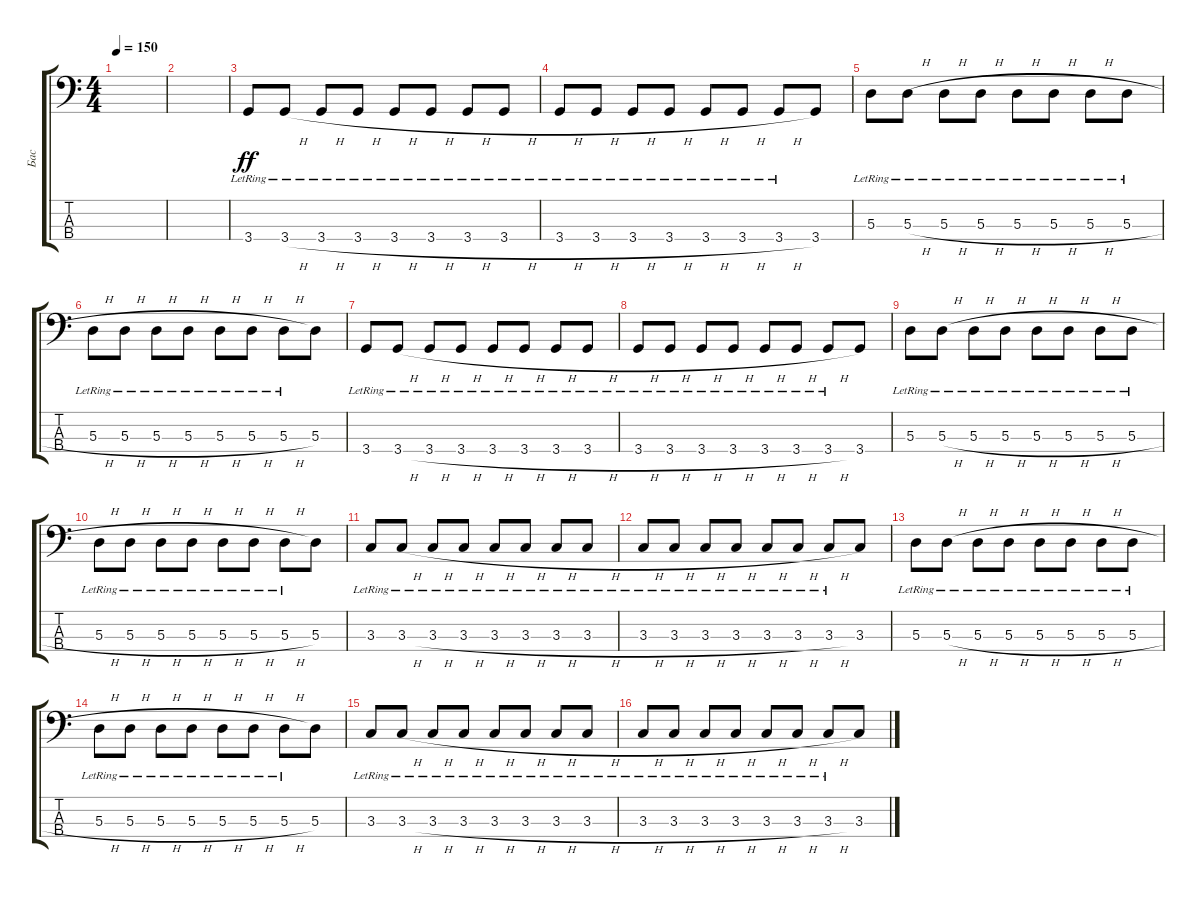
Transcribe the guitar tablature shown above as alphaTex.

\track ("Бас" "Бас") {instrument electricbassfinger}
\staff {score tabs}
\tuning (G2 D2 A1 E1) {hide}
\ts (4 4)
\tempo 150
\clef f4
\ks c
|
|
3.4{lr}.8{dy ff} 3.4{h lr}.8 3.4{h lr}.8 3.4{h lr}.8 3.4{h lr}.8 3.4{h lr}.8 3.4{h lr}.8 3.4{h lr}.8 |
3.4{h lr}.8 3.4{h lr}.8 3.4{h lr}.8 3.4{h lr}.8 3.4{h lr}.8 3.4{h lr}.8 3.4{h lr}.8 3.4.8 |
5.3{lr}.8 5.3{h lr}.8 5.3{h lr}.8 5.3{h lr}.8 5.3{h lr}.8 5.3{h lr}.8 5.3{h lr}.8 5.3{h lr}.8 |
5.3{h lr}.8 5.3{h lr}.8 5.3{h lr}.8 5.3{h lr}.8 5.3{h lr}.8 5.3{h lr}.8 5.3{h lr}.8 5.3.8 |
3.4{lr}.8 3.4{h lr}.8 3.4{h lr}.8 3.4{h lr}.8 3.4{h lr}.8 3.4{h lr}.8 3.4{h lr}.8 3.4{h lr}.8 |
3.4{h lr}.8 3.4{h lr}.8 3.4{h lr}.8 3.4{h lr}.8 3.4{h lr}.8 3.4{h lr}.8 3.4{h lr}.8 3.4.8 |
5.3{lr}.8 5.3{h lr}.8 5.3{h lr}.8 5.3{h lr}.8 5.3{h lr}.8 5.3{h lr}.8 5.3{h lr}.8 5.3{h lr}.8 |
5.3{h lr}.8 5.3{h lr}.8 5.3{h lr}.8 5.3{h lr}.8 5.3{h lr}.8 5.3{h lr}.8 5.3{h lr}.8 5.3.8 |
3.3{lr}.8 3.3{h lr}.8 3.3{h lr}.8 3.3{h lr}.8 3.3{h lr}.8 3.3{h lr}.8 3.3{h lr}.8 3.3{h lr}.8 |
3.3{h lr}.8 3.3{h lr}.8 3.3{h lr}.8 3.3{h lr}.8 3.3{h lr}.8 3.3{h lr}.8 3.3{h lr}.8 3.3.8 |
5.3{lr}.8 5.3{h lr}.8 5.3{h lr}.8 5.3{h lr}.8 5.3{h lr}.8 5.3{h lr}.8 5.3{h lr}.8 5.3{h lr}.8 |
5.3{h lr}.8 5.3{h lr}.8 5.3{h lr}.8 5.3{h lr}.8 5.3{h lr}.8 5.3{h lr}.8 5.3{h lr}.8 5.3.8 |
3.3{lr}.8 3.3{h lr}.8 3.3{h lr}.8 3.3{h lr}.8 3.3{h lr}.8 3.3{h lr}.8 3.3{h lr}.8 3.3{h lr}.8 |
3.3{h lr}.8 3.3{h lr}.8 3.3{h lr}.8 3.3{h lr}.8 3.3{h lr}.8 3.3{h lr}.8 3.3{h lr}.8 3.3.8
